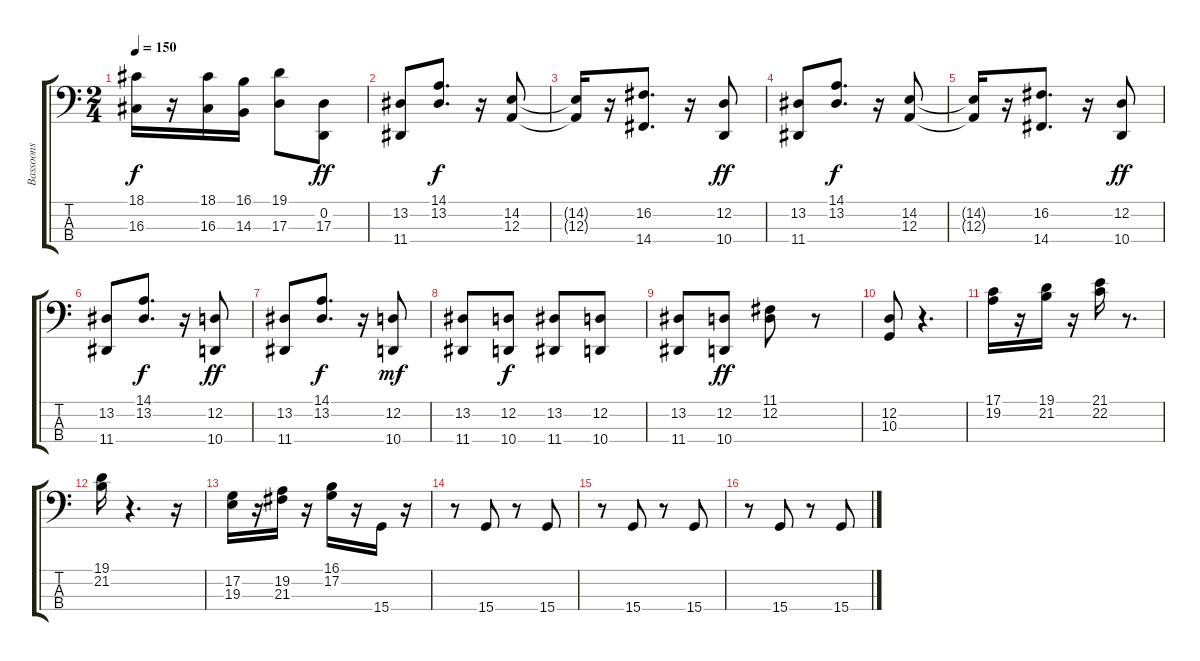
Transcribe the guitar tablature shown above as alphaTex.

\track ("Bassoons" "Bassoons") {instrument bassoon}
\staff {score tabs}
\tuning (G2 D2 A1 E1) {hide}
\ts (2 4)
\tempo 150
\clef f4
\ks c
(18.1 16.3).16{dy f} r.16 (18.1 16.3).16 (16.1 14.3).16 (19.1 17.3).8 (0.2 17.3).8{dy ff} |
(13.2 11.4).8 (14.1 13.2).8{d dy f} r.16 (14.2 12.3).8 |
(14.2{t} 12.3{t}).16 r.16 (16.2 14.4).8{d} r.16 (12.2 10.4).8{dy ff} |
(13.2 11.4).8 (14.1 13.2).8{d dy f} r.16 (14.2 12.3).8 |
(14.2{t} 12.3{t}).16 r.16 (16.2 14.4).8{d} r.16 (12.2 10.4).8{dy ff} |
(13.2 11.4).8 (14.1 13.2).8{d dy f} r.16 (12.2 10.4).8{dy ff} |
(13.2 11.4).8 (14.1 13.2).8{d dy f} r.16 (12.2 10.4).8{dy mf} |
(13.2 11.4).8 (12.2 10.4).8{dy f} (13.2 11.4).8 (12.2 10.4).8 |
(13.2 11.4).8 (12.2 10.4).8{dy ff} (11.1 12.2).8 r.8 |
(12.2 10.3).8 r.4{d} |
(17.1 19.2).16 r.16 (19.1 21.2).16 r.16 (21.1 22.2).16 r.8{d} |
(19.1 21.2).16 r.4{d} r.16 |
(17.2 19.3).16 r.16 (19.2 21.3).16 r.16 (16.1 17.2).16 r.16 15.4.16 r.16 |
r.8 15.4.8 r.8 15.4.8 |
r.8 15.4.8 r.8 15.4.8 |
r.8 15.4.8 r.8 15.4.8
